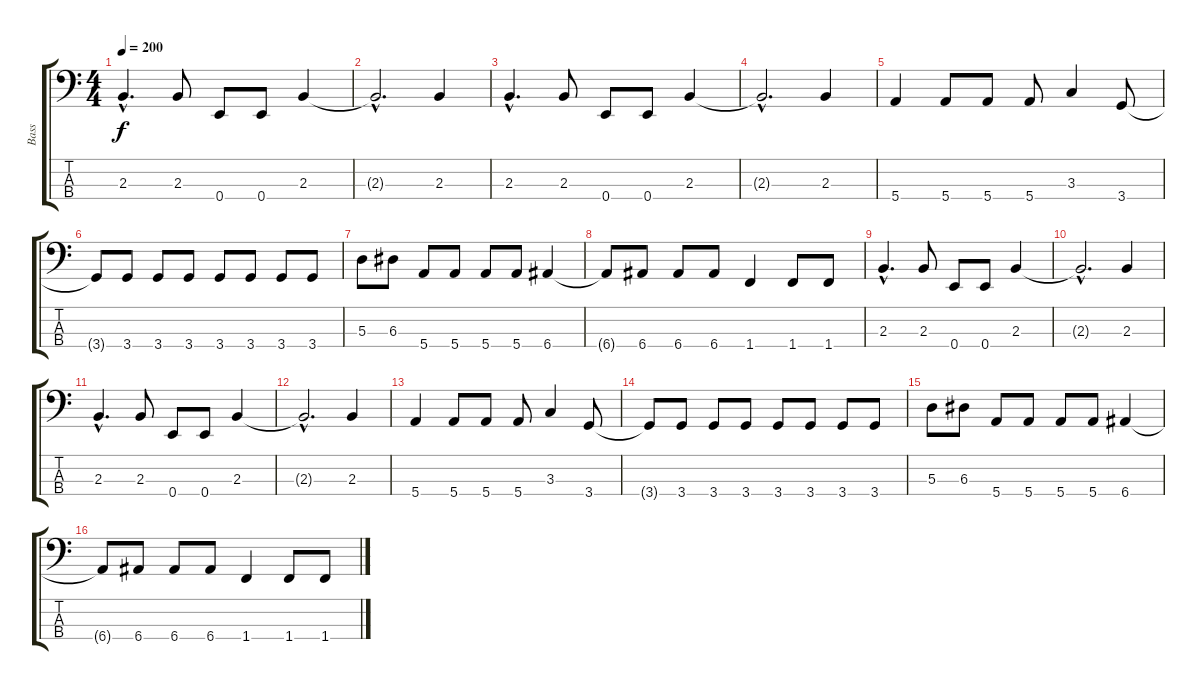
\track ("Bass" "Bass") {instrument electricbassfinger}
\staff {score tabs}
\tuning (G2 D2 A1 E1) {hide}
\ts (4 4)
\tempo 200
\tempo 230
\tempo 200
\clef f4
\ks c
2.3{hac}.4{d dy f instrument electricbassfinger} 2.3.8 0.4.8 0.4.8 2.3.4 |
2.3{hac t}.2{d} 2.3.4 |
2.3{hac}.4{d} 2.3.8 0.4.8 0.4.8 2.3.4 |
2.3{hac t}.2{d} 2.3.4 |
5.4.4 5.4.8 5.4.8 5.4.8 3.3.4 3.4.8 |
3.4{t}.8 3.4.8 3.4.8 3.4.8 3.4.8 3.4.8 3.4.8 3.4.8 |
5.3.8 6.3.8 5.4.8 5.4.8 5.4.8 5.4.8 6.4.4 |
6.4{t}.8 6.4.8 6.4.8 6.4.8 1.4.4 1.4.8 1.4.8 |
2.3{hac}.4{d} 2.3.8 0.4.8 0.4.8 2.3.4 |
2.3{hac t}.2{d} 2.3.4 |
2.3{hac}.4{d} 2.3.8 0.4.8 0.4.8 2.3.4 |
2.3{hac t}.2{d} 2.3.4 |
5.4.4 5.4.8 5.4.8 5.4.8 3.3.4 3.4.8 |
3.4{t}.8 3.4.8 3.4.8 3.4.8 3.4.8 3.4.8 3.4.8 3.4.8 |
5.3.8 6.3.8 5.4.8 5.4.8 5.4.8 5.4.8 6.4.4 |
6.4{t}.8 6.4.8 6.4.8 6.4.8 1.4.4 1.4.8 1.4.8
